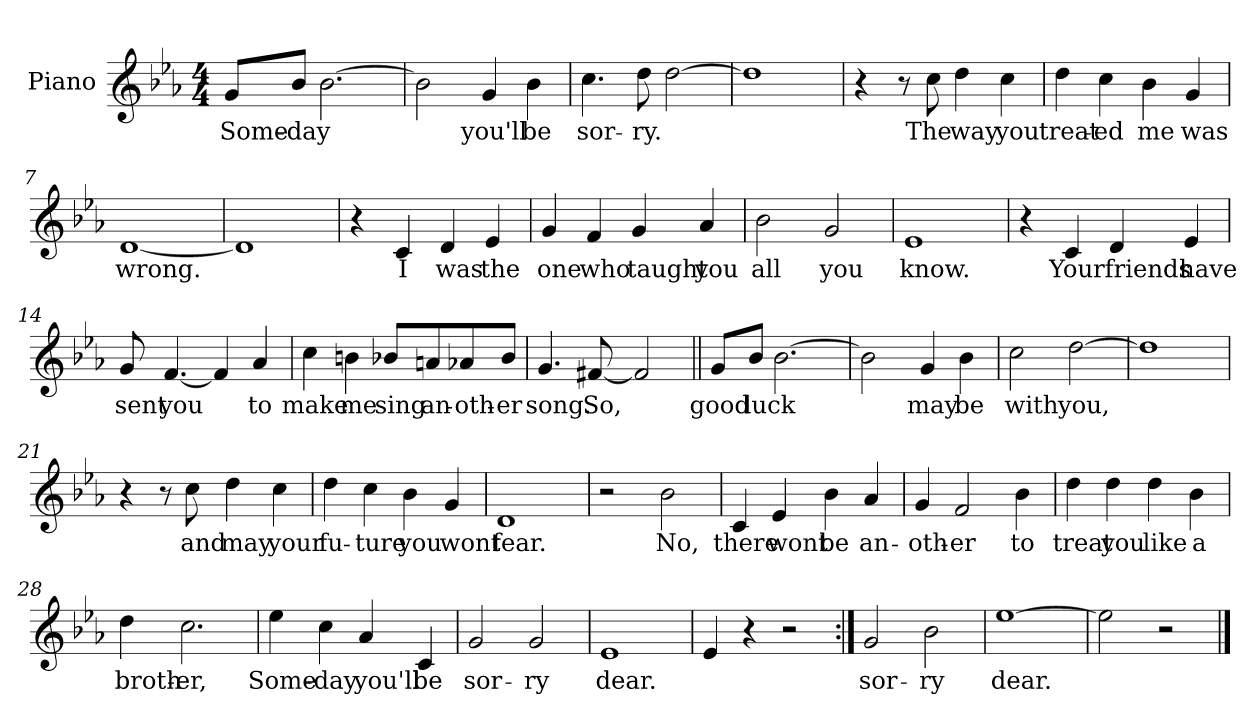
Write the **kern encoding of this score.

**kern	**text
*part1	*part1
*staff1	*staff1
*I"Piano	*
*I'Pno.	*
*clefG2	*
*k[b-e-a-]	*
*E-:	*
*M4/4	*
=1	=1
8g/L	Some-
8b-/J	-day
[2.b-\	.
=2	=2
2b-\]	.
4g/	you'll
4b-\	be
=3	=3
4.cc\	sor-
8dd\	-ry.
[2dd\	.
=4	=4
1dd]	.
=5	=5
4r	.
8r	.
8cc\	The
4dd\	way
4cc\	you
!!LO:LB:g=z
=6	=6
4dd\	treat-
4cc\	-ed
4b-\	me
4g/	was
=7	=7
[1d	wrong.
=8	=8
1d]	.
=9	=9
4r	.
4c/	I
4d/	was
4e-/	the
=10	=10
4g/	one
4f/	who
4g/	taught
4a-/	you
!!LO:LB:g=z
=11	=11
2b-\	all
2g/	you
=12	=12
1e-	know.
=13	=13
4r	.
4c/	Your
4d/	friends
4e-/	have
=14	=14
8g/	sent
[4.f/	you
4f/]	.
4a-/	to
!!LO:LB:g=z
=15	=15
4cc\	make
4bn\	me
8b-X/L	sing
8an/	an-
8a-X/	-oth-
8b-/J	-er
=16	=16
4.g/	song.
[8f#X/	So,
2f#/]	.
=17||	=17||
8g/L	good
8b-/J	luck
[2.b-\	.
=18	=18
2b-\]	.
4g/	may
4b-\	be
!!LO:LB:g=z
=19	=19
2cc\	with
[2dd\	you,
=20	=20
1dd]	.
=21	=21
4r	.
8r	.
8cc\	and
4dd\	may
4cc\	your
=22	=22
4dd\	fu-
4cc\	-ture
4b-\	you
4g/	wont
=23	=23
1d	fear.
=24	=24
2r	.
2b-\	No,
!!LO:LB:g=z
=25	=25
4c/	there
4e-/	wont
4b-\	be
4a-/	an-
=26	=26
4g/	-oth-
2f/	-er
4b-\	to
=27	=27
4dd\	treat
4dd\	you
4dd\	like
4b-\	a
=28	=28
4dd\	broth-
2.cc\	-er,
!!LO:LB:g=z
=29	=29
4ee-\	Some-
4cc\	-day
4a-/	you'll
4c/	be
=30	=30
2g/	sor-
2g/	-ry
=31	=31
1e-	dear.
=32	=32
4e-/	.
4r	.
2r	.
=33:|!	=33:|!
2g/	sor-
2b-\	-ry
=34	=34
[1ee-	dear.
=35	=35
2ee-\]	.
2r	.
==	==
*-	*-
